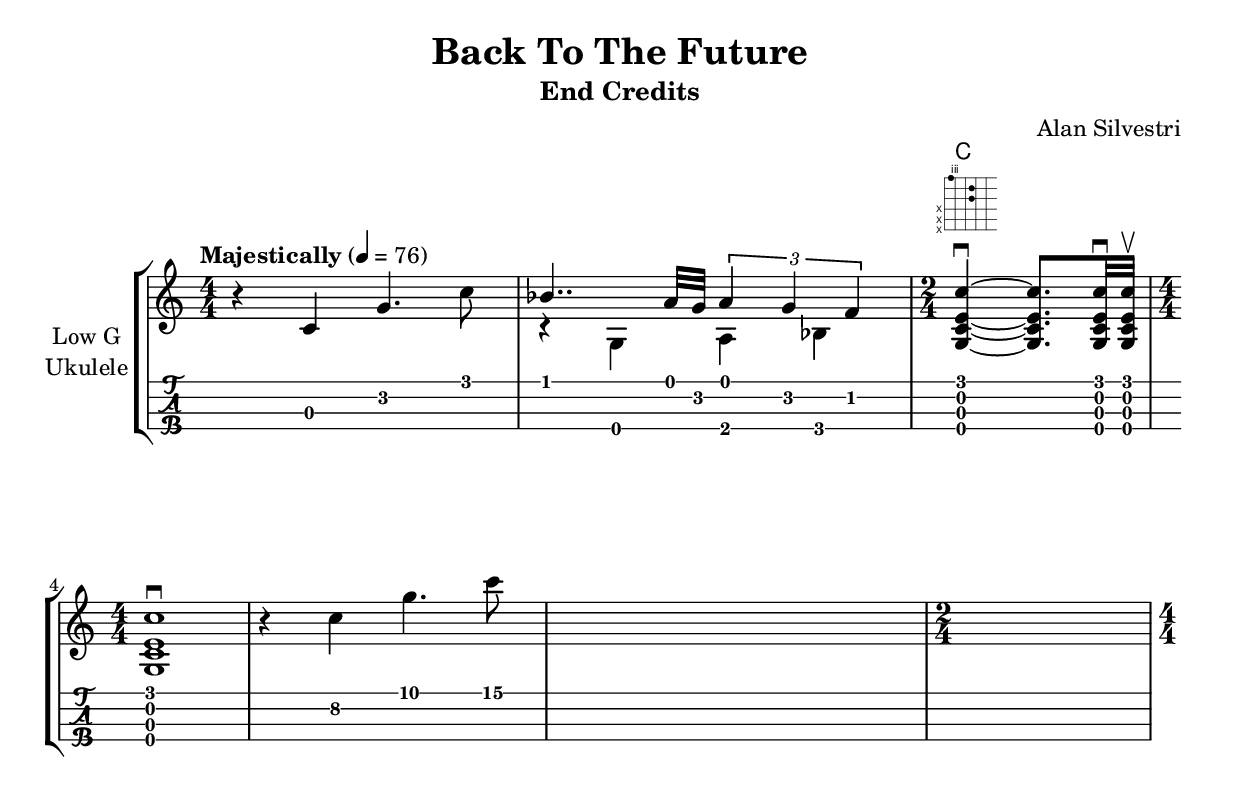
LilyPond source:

\version "2.14.2"

\header {
  title = "Back To The Future"
  subtitle = "End Credits"
  composer = "Alan Silvestri"
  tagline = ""
}

global = {
  \tempo "Majestically" 4 = 76
  \key c \major
  \time 4/4
  \numericTimeSignature
  s1*2
  \time 2/4
  s2\break
  \time 4/4
  s1*3
  \time 2/4
  s2\break
  \time 4/4
}

notes = \relative c' {
  r4 c g'4. c8
  <<
    { bes4.. a32 g \times 2/3 { a4 g f } }
  \\
    { r4 g, a bes }
  >>
  <g c e c'>4~\downbow q8. q32\downbow q\upbow

  q1\downbow
  r4 <c'\2> g'4. c8
}

chordnames = \chordmode {
  s1*2
  c1.
}

%\version "2.14.2"

%\header {
%  title = "Foo"
%  subtitle = "Bar"
%  composer = "Baz"
%  tagline = ""
%}

%global = {
%  \tempo 4 = 60
%  \key c \major
%  \time 4/4
%  \numericTimeSignature
%}

%notes = \relative c' {
%}

%chordnames = \chordmode {
%}

\score {
  <<
    \new ChordNames { \chordnames }
    \new FretBoards {
      \override FretBoard #'(fret-diagram-details orientation) = #'landscape
      << \global \chordnames >>
    }
    \new StaffGroup <<
      \set StaffGroup.instrumentName = \markup { \center-column { "Low G" "Ukulele" } }
      \new Staff {
        \clef treble
        \override Staff.StringNumber #'transparent = ##t
        << \global \notes >>
      }
      \new TabStaff {
        \contextStringTuning #'ukulele-tuning <g c' e' a'>
        \include "predefined-ukulele-fretboards.ly"
        << \global \notes >>
      }
    >>
  >>

  \layout {
    \context {
      \ChordNames
      \override ChordName #'font-size = #0
    }
  }
}

\score {
  \unfoldRepeats {
    \new Staff << \global \notes >>
  }
  \midi {
    % the following is a workaround to prevent multiple voices from being
    % lumped into the same channel, which would inhibit overlapping notes
    \context {
      \Staff \remove "Staff_performer"
    }
    \context {
      \Voice \consists "Staff_performer"
    }
  }
}

